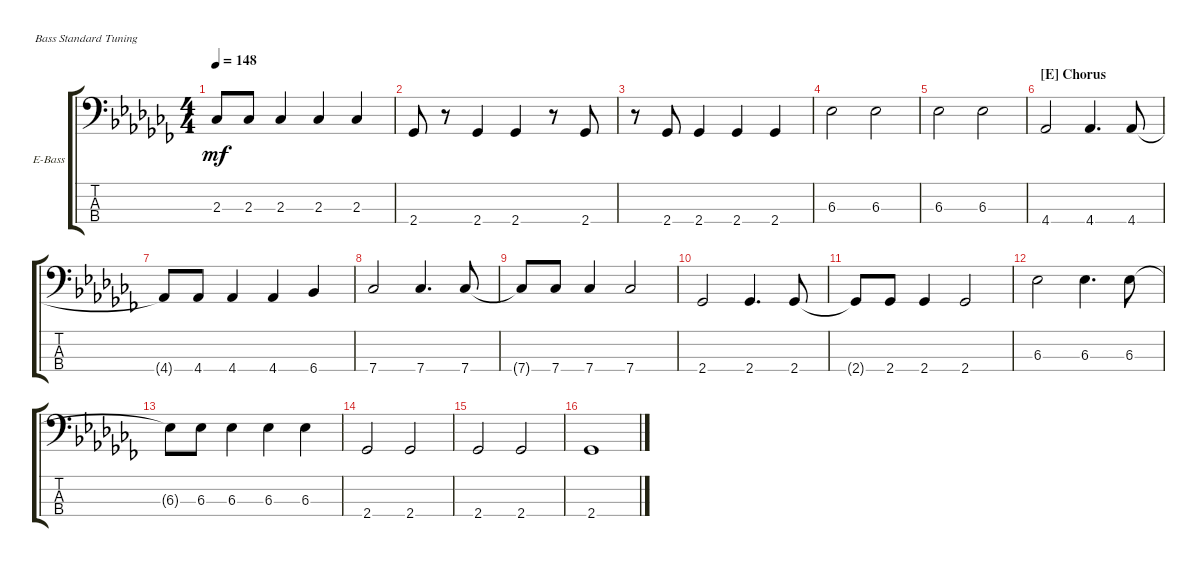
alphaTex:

\defaultSystemsLayout 4
\bracketExtendMode groupsimilarinstruments
\firstSystemTrackNameOrientation horizontal
\otherSystemsTrackNameOrientation horizontal
\track ("Electric Bass" "E-Bass") {instrument electricbassfinger}
\staff {score tabs}
\tuning (G2 D2 A1 E1)
\ts (4 4)
\tempo 148
\clef f4
\ks abminor
2.3{t}.8{dy mf} 2.3.8 2.3.4 2.3.4 2.3.4 |
2.4.8 r.8 2.4.4 2.4.4 r.8 2.4.8 |
r.8 2.4.8 2.4.4 2.4.4 2.4.4 |
6.3.2 6.3.2 |
6.3.2 6.3.2 |
\section ("E" "Chorus")
4.4.2 4.4.4{d} 4.4.8 |
4.4{t}.8 4.4.8 4.4.4 4.4.4 6.4.4 |
7.4.2 7.4.4{d} 7.4.8 |
7.4{t}.8 7.4.8 7.4.4 7.4.2 |
2.4.2 2.4.4{d} 2.4.8 |
2.4{t}.8 2.4.8 2.4.4 2.4.2 |
6.3.2 6.3.4{d} 6.3.8 |
6.3{t}.8 6.3.8 6.3.4 6.3.4 6.3.4 |
2.4.2 2.4.2 |
2.4.2 2.4.2 |
2.4.1
